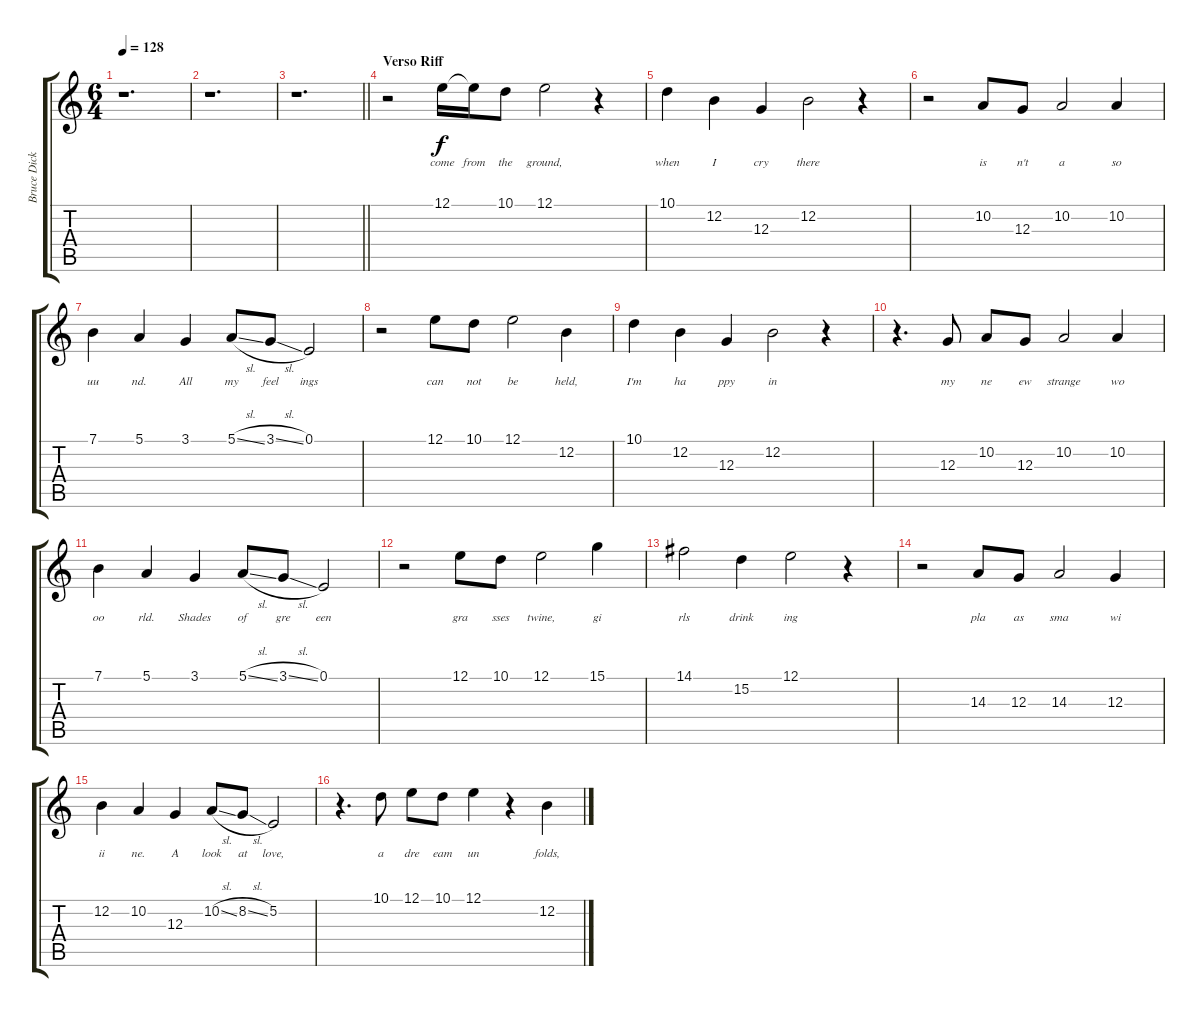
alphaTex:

\track ("Bruce Dickinson" "Bruce Dick") {instrument lead2sawtooth}
\staff {score tabs}
\tuning (E4 B3 G3 D3 A2 E2) {hide}
\ts (6 4)
\tempo 128
\clef g2
\ks c
r.1{d dy f} |
r.1{d} |
\barLineRight lightlight
r.1{d} |
\section ("" "Verso Riff")
r.2{volume 12 instrument lead2sawtooth} 12.1.16{lyrics (0 "come") lyrics (1 "") lyrics (2 "") lyrics (3 "") lyrics (4 "")} 12.1{t}.16{lyrics (0 "from") lyrics (1 "") lyrics (2 "") lyrics (3 "") lyrics (4 "")} 10.1.8{lyrics (0 "the") lyrics (1 "") lyrics (2 "") lyrics (3 "") lyrics (4 "")} 12.1.2{lyrics (0 "ground,") lyrics (1 "") lyrics (2 "") lyrics (3 "") lyrics (4 "")} r.4 |
10.1.4{lyrics (0 "when") lyrics (1 "") lyrics (2 "") lyrics (3 "") lyrics (4 "")} 12.2.4{lyrics (0 "I") lyrics (1 "") lyrics (2 "") lyrics (3 "") lyrics (4 "")} 12.3.4{lyrics (0 "cry") lyrics (1 "") lyrics (2 "") lyrics (3 "") lyrics (4 "")} 12.2.2{lyrics (0 "there") lyrics (1 "") lyrics (2 "") lyrics (3 "") lyrics (4 "")} r.4 |
r.2 10.2.8{lyrics (0 "is") lyrics (1 "") lyrics (2 "") lyrics (3 "") lyrics (4 "")} 12.3.8{lyrics (0 "n't") lyrics (1 "") lyrics (2 "") lyrics (3 "") lyrics (4 "")} 10.2.2{lyrics (0 "a") lyrics (1 "") lyrics (2 "") lyrics (3 "") lyrics (4 "")} 10.2.4{lyrics (0 "so") lyrics (1 "") lyrics (2 "") lyrics (3 "") lyrics (4 "")} |
7.1.4{lyrics (0 "uu") lyrics (1 "") lyrics (2 "") lyrics (3 "") lyrics (4 "")} 5.1.4{lyrics (0 "nd.") lyrics (1 "") lyrics (2 "") lyrics (3 "") lyrics (4 "")} 3.1.4{lyrics (0 "All") lyrics (1 "") lyrics (2 "") lyrics (3 "") lyrics (4 "")} 5.1{sl}.8{lyrics (0 "my") lyrics (1 "") lyrics (2 "") lyrics (3 "") lyrics (4 "")} 3.1{sl}.8{lyrics (0 "feel") lyrics (1 "") lyrics (2 "") lyrics (3 "") lyrics (4 "")} 0.1.2{lyrics (0 "ings") lyrics (1 "") lyrics (2 "") lyrics (3 "") lyrics (4 "")} |
r.2 12.1.8{lyrics (0 "can") lyrics (1 "") lyrics (2 "") lyrics (3 "") lyrics (4 "")} 10.1.8{lyrics (0 "not") lyrics (1 "") lyrics (2 "") lyrics (3 "") lyrics (4 "")} 12.1.2{lyrics (0 "be") lyrics (1 "") lyrics (2 "") lyrics (3 "") lyrics (4 "")} 12.2.4{lyrics (0 "held,") lyrics (1 "") lyrics (2 "") lyrics (3 "") lyrics (4 "")} |
10.1.4{lyrics (0 "I'm") lyrics (1 "") lyrics (2 "") lyrics (3 "") lyrics (4 "")} 12.2.4{lyrics (0 "ha") lyrics (1 "") lyrics (2 "") lyrics (3 "") lyrics (4 "")} 12.3.4{lyrics (0 "ppy") lyrics (1 "") lyrics (2 "") lyrics (3 "") lyrics (4 "")} 12.2.2{lyrics (0 "in") lyrics (1 "") lyrics (2 "") lyrics (3 "") lyrics (4 "")} r.4 |
r.4{d} 12.3.8{lyrics (0 "my") lyrics (1 "") lyrics (2 "") lyrics (3 "") lyrics (4 "")} 10.2.8{lyrics (0 "ne") lyrics (1 "") lyrics (2 "") lyrics (3 "") lyrics (4 "")} 12.3.8{lyrics (0 "ew") lyrics (1 "") lyrics (2 "") lyrics (3 "") lyrics (4 "")} 10.2.2{lyrics (0 "strange") lyrics (1 "") lyrics (2 "") lyrics (3 "") lyrics (4 "")} 10.2.4{lyrics (0 "wo") lyrics (1 "") lyrics (2 "") lyrics (3 "") lyrics (4 "")} |
7.1.4{lyrics (0 "oo") lyrics (1 "") lyrics (2 "") lyrics (3 "") lyrics (4 "")} 5.1.4{lyrics (0 "rld.") lyrics (1 "") lyrics (2 "") lyrics (3 "") lyrics (4 "")} 3.1.4{lyrics (0 "Shades") lyrics (1 "") lyrics (2 "") lyrics (3 "") lyrics (4 "")} 5.1{sl}.8{lyrics (0 "of") lyrics (1 "") lyrics (2 "") lyrics (3 "") lyrics (4 "")} 3.1{sl}.8{lyrics (0 "gre") lyrics (1 "") lyrics (2 "") lyrics (3 "") lyrics (4 "")} 0.1.2{lyrics (0 "een") lyrics (1 "") lyrics (2 "") lyrics (3 "") lyrics (4 "")} |
r.2 12.1.8{lyrics (0 "gra") lyrics (1 "") lyrics (2 "") lyrics (3 "") lyrics (4 "")} 10.1.8{lyrics (0 "sses") lyrics (1 "") lyrics (2 "") lyrics (3 "") lyrics (4 "")} 12.1.2{lyrics (0 "twine,") lyrics (1 "") lyrics (2 "") lyrics (3 "") lyrics (4 "")} 15.1.4{lyrics (0 "gi") lyrics (1 "") lyrics (2 "") lyrics (3 "") lyrics (4 "")} |
14.1.2{lyrics (0 "rls") lyrics (1 "") lyrics (2 "") lyrics (3 "") lyrics (4 "")} 15.2.4{lyrics (0 "drink") lyrics (1 "") lyrics (2 "") lyrics (3 "") lyrics (4 "")} 12.1.2{lyrics (0 "ing") lyrics (1 "") lyrics (2 "") lyrics (3 "") lyrics (4 "")} r.4 |
r.2 14.3.8{lyrics (0 "pla") lyrics (1 "") lyrics (2 "") lyrics (3 "") lyrics (4 "")} 12.3.8{lyrics (0 "as") lyrics (1 "") lyrics (2 "") lyrics (3 "") lyrics (4 "")} 14.3.2{lyrics (0 "sma") lyrics (1 "") lyrics (2 "") lyrics (3 "") lyrics (4 "")} 12.3.4{lyrics (0 "wi") lyrics (1 "") lyrics (2 "") lyrics (3 "") lyrics (4 "")} |
12.2.4{lyrics (0 "ii") lyrics (1 "") lyrics (2 "") lyrics (3 "") lyrics (4 "")} 10.2.4{lyrics (0 "ne.") lyrics (1 "") lyrics (2 "") lyrics (3 "") lyrics (4 "")} 12.3.4{lyrics (0 "A") lyrics (1 "") lyrics (2 "") lyrics (3 "") lyrics (4 "")} 10.2{sl}.8{lyrics (0 "look") lyrics (1 "") lyrics (2 "") lyrics (3 "") lyrics (4 "")} 8.2{sl}.8{lyrics (0 "at") lyrics (1 "") lyrics (2 "") lyrics (3 "") lyrics (4 "")} 5.2.2{lyrics (0 "love,") lyrics (1 "") lyrics (2 "") lyrics (3 "") lyrics (4 "")} |
r.4{d} 10.1.8{lyrics (0 "a") lyrics (1 "") lyrics (2 "") lyrics (3 "") lyrics (4 "")} 12.1.8{lyrics (0 "dre") lyrics (1 "") lyrics (2 "") lyrics (3 "") lyrics (4 "")} 10.1.8{lyrics (0 "eam") lyrics (1 "") lyrics (2 "") lyrics (3 "") lyrics (4 "")} 12.1.4{lyrics (0 "un") lyrics (1 "") lyrics (2 "") lyrics (3 "") lyrics (4 "")} r.4 12.2.4{lyrics (0 "folds,") lyrics (1 "") lyrics (2 "") lyrics (3 "") lyrics (4 "")}
